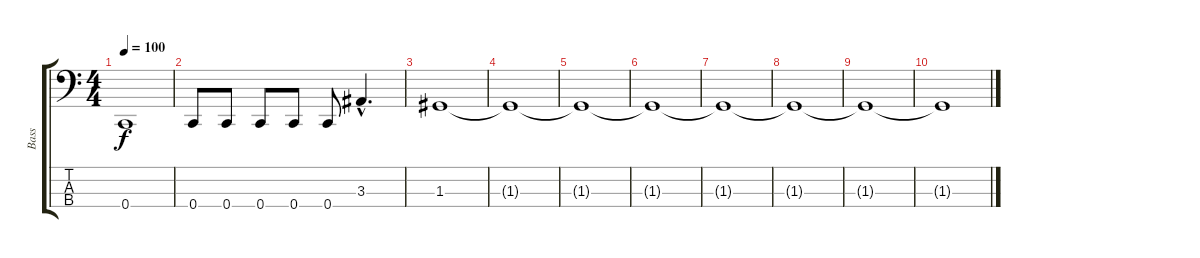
\track ("Bass" "Bass") {instrument electricbasspick}
\staff {score tabs}
\tuning (F2 C2 G1 C1) {hide}
\ts (4 4)
\tempo 100
\clef f4
\ks c
0.4.1{dy f} |
0.4.8 0.4.8 0.4.8 0.4.8 0.4.8 3.3{hac}.4{d} |
1.3.1 |
1.3{t}.1 |
1.3{t}.1 |
1.3{t}.1 |
1.3{t}.1 |
1.3{t}.1 |
1.3{t}.1 |
1.3{t}.1
